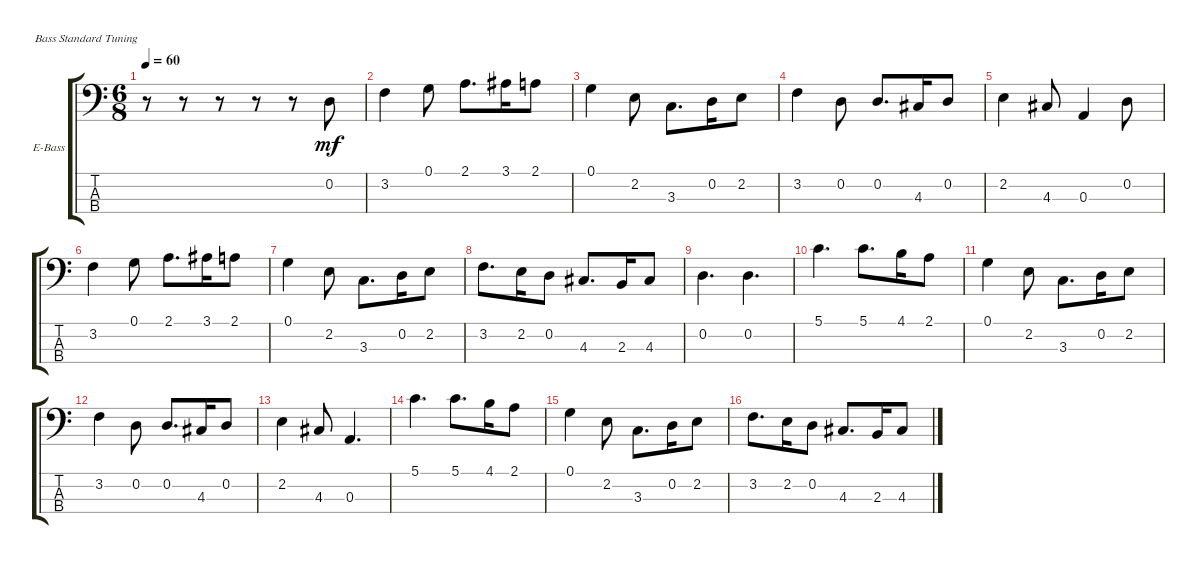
\defaultSystemsLayout 4
\bracketExtendMode groupsimilarinstruments
\firstSystemTrackNameOrientation horizontal
\otherSystemsTrackNameOrientation horizontal
\track ("Electric Bass" "E-Bass") {instrument electricbassfinger}
\staff {score tabs}
\tuning (G2 D2 A1 E1)
\ts (6 8)
\tempo 60
\clef f4
\ks c
r.8{dy mf instrument electricbassfinger} r.8 r.8 r.8 r.8 0.2.8 |
3.2.4 0.1.8 2.1.8{d} 3.1.16 2.1.8 |
0.1.4 2.2.8 3.3.8{d} 0.2.16 2.2.8 |
3.2.4 0.2.8 0.2.8{d} 4.3.16 0.2.8 |
2.2.4 4.3.8 0.3.4 0.2.8 |
3.2.4 0.1.8 2.1.8{d} 3.1.16 2.1.8 |
0.1.4 2.2.8 3.3.8{d} 0.2.16 2.2.8 |
3.2.8{d} 2.2.16 0.2.8 4.3.8{d} 2.3.16 4.3.8 |
0.2.4{d} 0.2.4{d} |
5.1.4{d} 5.1.8{d} 4.1.16 2.1.8 |
0.1.4 2.2.8 3.3.8{d} 0.2.16 2.2.8 |
3.2.4 0.2.8 0.2.8{d} 4.3.16 0.2.8 |
2.2.4 4.3.8 0.3.4{d} |
5.1.4{d} 5.1.8{d} 4.1.16 2.1.8 |
0.1.4 2.2.8 3.3.8{d} 0.2.16 2.2.8 |
3.2.8{d} 2.2.16 0.2.8 4.3.8{d} 2.3.16 4.3.8
